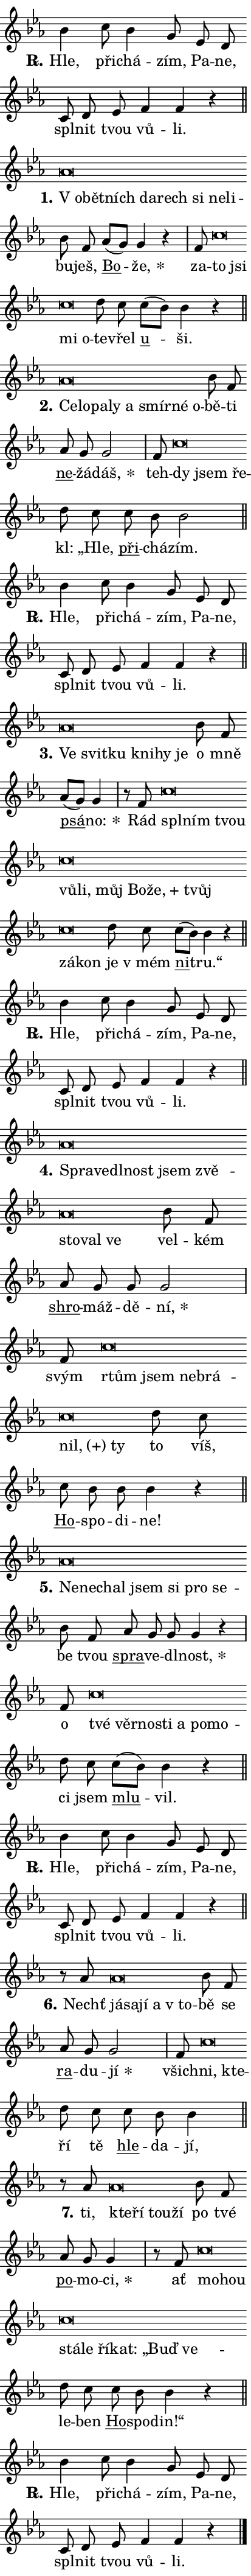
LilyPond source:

\version "2.24.0"
\header { tagline = "" }
\paper {
  indent = 0\cm
  top-margin = 0\cm
  right-margin = 0.13\cm % to fit lyric hyphens
  bottom-margin = 0\cm
  left-margin = 0\cm
  paper-width = 7\cm
  page-breaking = #ly:one-page-breaking
  system-system-spacing.basic-distance = #11
  score-system-spacing.basic-distance = #11
  ragged-last = ##f
}


%% Author: Thomas Morley
%% https://lists.gnu.org/archive/html/lilypond-user/2020-05/msg00002.html
#(define (line-position grob)
"Returns position of @var[grob} in current system:
   @code{'start}, if at first time-step
   @code{'end}, if at last time-step
   @code{'middle} otherwise
"
  (let* ((col (ly:item-get-column grob))
         (ln (ly:grob-object col 'left-neighbor))
         (rn (ly:grob-object col 'right-neighbor))
         (col-to-check-left (if (ly:grob? ln) ln col))
         (col-to-check-right (if (ly:grob? rn) rn col))
         (break-dir-left
           (and
             (ly:grob-property col-to-check-left 'non-musical #f)
             (ly:item-break-dir col-to-check-left)))
         (break-dir-right
           (and
             (ly:grob-property col-to-check-right 'non-musical #f)
             (ly:item-break-dir col-to-check-right))))
        (cond ((eqv? 1 break-dir-left) 'start)
              ((eqv? -1 break-dir-right) 'end)
              (else 'middle))))

#(define (tranparent-at-line-position vctor)
  (lambda (grob)
  "Relying on @code{line-position} select the relevant enry from @var{vctor}.
Used to determine transparency,"
    (case (line-position grob)
      ((end) (not (vector-ref vctor 0)))
      ((middle) (not (vector-ref vctor 1)))
      ((start) (not (vector-ref vctor 2))))))

noteHeadBreakVisibility =
#(define-music-function (break-visibility)(vector?)
"Makes @code{NoteHead}s transparent relying on @var{break-visibility}"
#{
  \override NoteHead.transparent =
    #(tranparent-at-line-position break-visibility)
#})

#(define delete-ledgers-for-transparent-note-heads
  (lambda (grob)
    "Reads whether a @code{NoteHead} is transparent.
If so this @code{NoteHead} is removed from @code{'note-heads} from
@var{grob}, which is supposed to be @code{LedgerLineSpanner}.
As a result ledgers are not printed for this @code{NoteHead}"
    (let* ((nhds-array (ly:grob-object grob 'note-heads))
           (nhds-list
             (if (ly:grob-array? nhds-array)
                 (ly:grob-array->list nhds-array)
                 '()))
           ;; Relies on the transparent-property being done before
           ;; Staff.LedgerLineSpanner.after-line-breaking is executed.
           ;; This is fragile ...
           (to-keep
             (remove
               (lambda (nhd)
                 (ly:grob-property nhd 'transparent #f))
               nhds-list)))
      ;; TODO find a better method to iterate over grob-arrays, similiar
      ;; to filter/remove etc for lists
      ;; For now rebuilt from scratch
      (set! (ly:grob-object grob 'note-heads)  '())
      (for-each
        (lambda (nhd)
          (ly:pointer-group-interface::add-grob grob 'note-heads nhd))
        to-keep))))

squashNotes = {
  \override NoteHead.X-extent = #'(-0.2 . 0.2)
  \override NoteHead.Y-extent = #'(-0.75 . 0)
  \override NoteHead.stencil =
    #(lambda (grob)
       (let ((pos (ly:grob-property grob 'staff-position)))
         (begin
           (if (< pos -7) (display "ERROR: Lower brevis then expected\n") (display "OK: Expected brevis position\n"))
           (if (<= pos -6) ly:text-interface::print ly:note-head::print))))
}
unSquashNotes = {
  \revert NoteHead.X-extent
  \revert NoteHead.Y-extent
  \revert NoteHead.stencil
}

hideNotes = \noteHeadBreakVisibility #begin-of-line-visible
unHideNotes = \noteHeadBreakVisibility #all-visible

% work-around for resetting accidentals
% https://lilypond.org/doc/v2.23/Documentation/notation/displaying-rhythms#unmetered-music
cadenzaMeasure = {
  \cadenzaOff
  \partial 1024 s1024
  \cadenzaOn
}

#(define-markup-command (accent layout props text) (markup?)
  "Underline accented syllable"
  (interpret-markup layout props
    #{\markup \override #'(offset . 4.3) \underline { #text }#}))

responsum = \markup \concat {
  "R" \hspace #-1.05 \path #0.1 #'((moveto 0 0.07) (lineto 0.9 0.8)) \hspace #0.05 "."
}

spaceSize = #0.6828661417322834 % exact space size for TeX Gyre Schola

\layout {
  \context {
    \Staff
    \remove "Time_signature_engraver"
    \override LedgerLineSpanner.after-line-breaking = #delete-ledgers-for-transparent-note-heads
  }
  \context {
    \Lyrics {
      \override LyricSpace.minimum-distance = \spaceSize
      \override LyricText.font-name = #"TeX Gyre Schola"
      \override LyricText.font-size = 1
      \override StanzaNumber.font-name = #"TeX Gyre Schola Bold"
      \override StanzaNumber.font-size = 1
    }
  }
  \context {
    \Score 
    \override NoteHead.text =
      #(lambda (grob) 
        (let ((pos (ly:grob-property grob 'staff-position)))
          #{\markup {
            \combine
              \halign #-0.55 \raise #(if (= pos -6) 0 0.5) \override #'(thickness . 2) \draw-line #'(3.2 . 0)
              \musicglyph "noteheads.sM1"
          }#}))
  }
}

% magnetic-lyrics.ily
%
%   written by
%     Jean Abou Samra <jean@abou-samra.fr>
%     Werner Lemberg <wl@gnu.org>
%
%   adapted by
%     Jiri Hon <jiri.hon@gmail.com>
%
% Version 2022-Apr-15

% https://www.mail-archive.com/lilypond-user@gnu.org/msg149350.html

#(define (Left_hyphen_pointer_engraver context)
   "Collect syllable-hyphen-syllable occurrences in lyrics and store
them in properties.  This engraver only looks to the left.  For
example, if the lyrics input is @code{foo -- bar}, it does the
following.

@itemize @bullet
@item
Set the @code{text} property of the @code{LyricHyphen} grob between
@q{foo} and @q{bar} to @code{foo}.

@item
Set the @code{left-hyphen} property of the @code{LyricText} grob with
text @q{foo} to the @code{LyricHyphen} grob between @q{foo} and
@q{bar}.
@end itemize

Use this auxiliary engraver in combination with the
@code{lyric-@/text::@/apply-@/magnetic-@/offset!} hook."
   (let ((hyphen #f)
         (text #f))
     (make-engraver
      (acknowledgers
       ((lyric-syllable-interface engraver grob source-engraver)
        (set! text grob)))
      (end-acknowledgers
       ((lyric-hyphen-interface engraver grob source-engraver)
        ;(when (not (grob::has-interface grob 'lyric-space-interface))
          (set! hyphen grob)));)
      ((stop-translation-timestep engraver)
       (when (and text hyphen)
         (ly:grob-set-object! text 'left-hyphen hyphen))
       (set! text #f)
       (set! hyphen #f)))))

#(define (lyric-text::apply-magnetic-offset! grob)
   "If the space between two syllables is less than the value in
property @code{LyricText@/.details@/.squash-threshold}, move the right
syllable to the left so that it gets concatenated with the left
syllable.

Use this function as a hook for
@code{LyricText@/.after-@/line-@/breaking} if the
@code{Left_@/hyphen_@/pointer_@/engraver} is active."
   (let ((hyphen (ly:grob-object grob 'left-hyphen #f)))
     (when hyphen
       (let ((left-text (ly:spanner-bound hyphen LEFT)))
         (when (grob::has-interface left-text 'lyric-syllable-interface)
           (let* ((common (ly:grob-common-refpoint grob left-text X))
                  (this-x-ext (ly:grob-extent grob common X))
                  (left-x-ext
                   (begin
                     ;; Trigger magnetism for left-text.
                     (ly:grob-property left-text 'after-line-breaking)
                     (ly:grob-extent left-text common X)))
                  ;; `delta` is the gap width between two syllables.
                  (delta (- (interval-start this-x-ext)
                            (interval-end left-x-ext)))
                  (details (ly:grob-property grob 'details))
                  (threshold (assoc-get 'squash-threshold details 0.2)))
             (when (< delta threshold)
               (let* (;; We have to manipulate the input text so that
                      ;; ligatures crossing syllable boundaries are not
                      ;; disabled.  For languages based on the Latin
                      ;; script this is essentially a beautification.
                      ;; However, for non-Western scripts it can be a
                      ;; necessity.
                      (lt (ly:grob-property left-text 'text))
                      (rt (ly:grob-property grob 'text))
                      (is-space (grob::has-interface hyphen 'lyric-space-interface))
                      (space (if is-space " " ""))
                      (extra-delta (if is-space spaceSize 0))
                      ;; Append new syllable.
                      (ltrt-space (if (and (string? lt) (string? rt))
                                (string-append lt space rt)
                                (make-concat-markup (list lt space rt))))
                      ;; Right-align `ltrt` to the right side.
                      (ltrt-space-markup (grob-interpret-markup
                               grob
                               (make-translate-markup
                                (cons (interval-length this-x-ext) 0)
                                (make-right-align-markup ltrt-space)))))
                 (begin
                   ;; Don't print `left-text`.
                   (ly:grob-set-property! left-text 'stencil #f)
                   ;; Set text and stencil (which holds all collected
                   ;; syllables so far) and shift it to the left.
                   (ly:grob-set-property! grob 'text ltrt-space)
                   (ly:grob-set-property! grob 'stencil ltrt-space-markup)
                   (ly:grob-translate-axis! grob (- (- delta extra-delta)) X))))))))))


#(define (lyric-hyphen::displace-bounds-first grob)
   ;; Make very sure this callback isn't triggered too early.
   (let ((left (ly:spanner-bound grob LEFT))
         (right (ly:spanner-bound grob RIGHT)))
     (ly:grob-property left 'after-line-breaking)
     (ly:grob-property right 'after-line-breaking)
     (ly:lyric-hyphen::print grob)))

squashThreshold = #0.4

\layout {
  \context {
    \Lyrics
    \consists #Left_hyphen_pointer_engraver
    \override LyricText.after-line-breaking =
      #lyric-text::apply-magnetic-offset!
    \override LyricHyphen.stencil = #lyric-hyphen::displace-bounds-first
    \override LyricText.details.squash-threshold = \squashThreshold
    \override LyricHyphen.minimum-distance = 0
    \override LyricHyphen.minimum-length = \squashThreshold
  }
}

squashText = \override LyricText.details.squash-threshold = 9999
unSquashText = \override LyricText.details.squash-threshold = \squashThreshold

leftText = \override LyricText.self-alignment-X = #LEFT
unLeftText = \revert LyricText.self-alignment-X

starOffset = #(lambda (grob) 
                (let ((x_offset (ly:self-alignment-interface::aligned-on-x-parent grob)))
                  (if (= x_offset 0) 0 (+ x_offset 1.2))))

star = #(define-music-function (syllable)(string?)
"Append star separator at the end of a syllable"
#{
  \once \override LyricText.X-offset = #starOffset
  \lyricmode { \markup {
    #syllable
    \override #'((font-name . "TeX Gyre Schola Bold")) \hspace #0.2 \lower #0.65 \larger "*"
  } }
#})

starAccent = #(define-music-function (syllable)(string?)
"Append star separator at the end of a syllable and make accent"
#{
  \once \override LyricText.X-offset = #starOffset
  \lyricmode { \markup {
    \accent #syllable
    \override #'((font-name . "TeX Gyre Schola Bold")) \hspace #0.2 \lower #0.65 \larger "*"
  } }
#})

breath = #(define-music-function (syllable)(string?)
"Append breathing indicator at the end of a syllable"
#{
  \lyricmode { \markup { #syllable "+" } }
#})

optionalBreath = #(define-music-function (syllable)(string?)
"Append optional breathing indicator at the end of a syllable"
#{
  \lyricmode { \markup { #syllable "(+)" } }
#})


\score {
    <<
        \new Voice = "melody" { \cadenzaOn \key es \major \relative { bes'4 c8 bes4 g8 \bar "" es d \bar "" c d es \bar "" f4 f r \cadenzaMeasure \bar "||" \break } }
        \new Lyrics \lyricsto "melody" { \lyricmode { \set stanza = \responsum
Hle, při -- chá -- zím, Pa -- ne, spl -- nit tvou vů -- li. } }
    >>
    \layout {}
}

\score {
    <<
        \new Voice = "melody" { \cadenzaOn \key es \major \relative { \squashNotes as'\breve*1/16 \hideNotes \breve*1/16 \bar "" \breve*1/16 \bar "" \breve*1/16 \bar "" \breve*1/16 \bar "" \breve*1/16 \bar "" \breve*1/16 \breve*1/16 \bar "" \unHideNotes \unSquashNotes bes8 f \bar "" as[( g)] g4 r \cadenzaMeasure \bar "|" f8 \squashNotes c'\breve*1/16 \hideNotes \breve*1/16 \bar "" \breve*1/16 \breve*1/16 \bar "" \unHideNotes \unSquashNotes d8 c \bar "" c[( bes)] bes4 r \cadenzaMeasure \bar "||" \break } }
        \new Lyrics \lyricsto "melody" { \lyricmode { \set stanza = "1."
\leftText "V o" -- \squashText bět -- ních da -- rech si ne -- li -- \unLeftText \unSquashText bu -- ješ, \markup \accent Bo -- \star že, za -- \leftText to \squashText jsi mi o -- \unLeftText \unSquashText te -- vřel \markup \accent u -- ši. } }
    >>
    \layout {}
}

\score {
    <<
        \new Voice = "melody" { \cadenzaOn \key es \major \relative { \squashNotes as'\breve*1/16 \hideNotes \breve*1/16 \bar "" \breve*1/16 \bar "" \breve*1/16 \bar "" \breve*1/16 \bar "" \breve*1/16 \bar "" \breve*1/16 \breve*1/16 \bar "" \unHideNotes \unSquashNotes bes8 f \bar "" as g g2 \cadenzaMeasure \bar "|" f8 \squashNotes c'\breve*1/16 \hideNotes \breve*1/16 \breve*1/16 \bar "" \unHideNotes \unSquashNotes d8 c \bar "" c bes bes2 \cadenzaMeasure \bar "||" \break } }
        \new Lyrics \lyricsto "melody" { \lyricmode { \set stanza = "2."
\leftText Ce -- \squashText lo -- pa -- ly a smír -- né o -- \unLeftText \unSquashText bě -- ti \markup \accent ne -- žá -- \star dáš, teh -- \leftText dy \squashText jsem ře -- \unLeftText \unSquashText kl: „Hle, \markup \accent při -- chá -- zím. } }
    >>
    \layout {}
}

\score {
    <<
        \new Voice = "melody" { \cadenzaOn \key es \major \relative { bes'4 c8 bes4 g8 \bar "" es d \bar "" c d es \bar "" f4 f r \cadenzaMeasure \bar "||" \break } }
        \new Lyrics \lyricsto "melody" { \lyricmode { \set stanza = \responsum
Hle, při -- chá -- zím, Pa -- ne, spl -- nit tvou vů -- li. } }
    >>
    \layout {}
}

\score {
    <<
        \new Voice = "melody" { \cadenzaOn \key es \major \relative { \squashNotes as'\breve*1/16 \hideNotes \breve*1/16 \bar "" \breve*1/16 \bar "" \breve*1/16 \bar "" \breve*1/16 \breve*1/16 \bar "" \unHideNotes \unSquashNotes bes8 f \bar "" as[( g)] g4 \cadenzaMeasure \bar "|" r8 f8 \squashNotes c'\breve*1/16 \hideNotes \breve*1/16 \bar "" \breve*1/16 \bar "" \breve*1/16 \bar "" \breve*1/16 \bar "" \breve*1/16 \bar "" \breve*1/16 \bar "" \breve*1/16 \bar "" \breve*1/16 \bar "" \breve*1/16 \breve*1/16 \bar "" \unHideNotes \unSquashNotes d8 c \bar "" c[( bes)] bes4 r \cadenzaMeasure \bar "||" \break } }
        \new Lyrics \lyricsto "melody" { \lyricmode { \set stanza = "3."
\leftText Ve \squashText svit -- ku kni -- hy je \unLeftText \unSquashText o mně \markup \accent psá -- \star no: Rád \leftText spl -- \squashText ním tvou vů -- li, můj Bo -- \breath "že," tvůj zá -- kon \unLeftText \unSquashText je "v mém" \markup \accent ni -- tru.“ } }
    >>
    \layout {}
}

\score {
    <<
        \new Voice = "melody" { \cadenzaOn \key es \major \relative { bes'4 c8 bes4 g8 \bar "" es d \bar "" c d es \bar "" f4 f r \cadenzaMeasure \bar "||" \break } }
        \new Lyrics \lyricsto "melody" { \lyricmode { \set stanza = \responsum
Hle, při -- chá -- zím, Pa -- ne, spl -- nit tvou vů -- li. } }
    >>
    \layout {}
}

\score {
    <<
        \new Voice = "melody" { \cadenzaOn \key es \major \relative { \squashNotes as'\breve*1/16 \hideNotes \breve*1/16 \bar "" \breve*1/16 \bar "" \breve*1/16 \bar "" \breve*1/16 \bar "" \breve*1/16 \bar "" \breve*1/16 \bar "" \breve*1/16 \breve*1/16 \bar "" \unHideNotes \unSquashNotes bes8 f \bar "" as g g g2 \cadenzaMeasure \bar "|" f8 \squashNotes c'\breve*1/16 \hideNotes \breve*1/16 \bar "" \breve*1/16 \bar "" \breve*1/16 \bar "" \breve*1/16 \breve*1/16 \bar "" \unHideNotes \unSquashNotes d8 c \bar "" c bes bes bes4 r \cadenzaMeasure \bar "||" \break } }
        \new Lyrics \lyricsto "melody" { \lyricmode { \set stanza = "4."
\leftText Spra -- \squashText ve -- dl -- nost jsem zvě -- sto -- val ve \unLeftText \unSquashText vel -- kém \markup \accent shro -- máž -- dě -- \star ní, svým \leftText rtům \squashText jsem ne -- brá -- \optionalBreath nil, ty \unLeftText \unSquashText to víš, \markup \accent Ho -- spo -- di -- ne! } }
    >>
    \layout {}
}

\score {
    <<
        \new Voice = "melody" { \cadenzaOn \key es \major \relative { \squashNotes as'\breve*1/16 \hideNotes \breve*1/16 \bar "" \breve*1/16 \bar "" \breve*1/16 \bar "" \breve*1/16 \bar "" \breve*1/16 \breve*1/16 \bar "" \unHideNotes \unSquashNotes bes8 f \bar "" as g g g4 r \cadenzaMeasure \bar "|" f8 \squashNotes c'\breve*1/16 \hideNotes \breve*1/16 \bar "" \breve*1/16 \bar "" \breve*1/16 \bar "" \breve*1/16 \bar "" \breve*1/16 \breve*1/16 \bar "" \unHideNotes \unSquashNotes d8 c \bar "" c[( bes)] bes4 r \cadenzaMeasure \bar "||" \break } }
        \new Lyrics \lyricsto "melody" { \lyricmode { \set stanza = "5."
\leftText Ne -- \squashText ne -- chal jsem si pro se -- \unLeftText \unSquashText be tvou \markup \accent spra -- ve -- dl -- \star nost, o \leftText tvé \squashText věr -- no -- sti a po -- mo -- \unLeftText \unSquashText ci jsem \markup \accent mlu -- vil. } }
    >>
    \layout {}
}

\score {
    <<
        \new Voice = "melody" { \cadenzaOn \key es \major \relative { bes'4 c8 bes4 g8 \bar "" es d \bar "" c d es \bar "" f4 f r \cadenzaMeasure \bar "||" \break } }
        \new Lyrics \lyricsto "melody" { \lyricmode { \set stanza = \responsum
Hle, při -- chá -- zím, Pa -- ne, spl -- nit tvou vů -- li. } }
    >>
    \layout {}
}

\score {
    <<
        \new Voice = "melody" { \cadenzaOn \key es \major \relative { r8 as'8 \squashNotes as\breve*1/16 \hideNotes \breve*1/16 \bar "" \breve*1/16 \bar "" \breve*1/16 \breve*1/16 \bar "" \unHideNotes \unSquashNotes bes8 f \bar "" as g g2 \cadenzaMeasure \bar "|" f8 \squashNotes c'\breve*1/16 \hideNotes \breve*1/16 \bar "" \unHideNotes \unSquashNotes d8 c \bar "" c bes bes4 \cadenzaMeasure \bar "||" \break } }
        \new Lyrics \lyricsto "melody" { \lyricmode { \set stanza = "6."
Nechť \leftText já -- \squashText sa -- jí a "v to" -- \unLeftText \unSquashText bě se \markup \accent ra -- du -- \star jí všich -- \leftText ni, \squashText kte -- \unLeftText \unSquashText ří tě \markup \accent hle -- da -- jí, } }
    >>
    \layout {}
}

\score {
    <<
        \new Voice = "melody" { \cadenzaOn \key es \major \relative { r8 as'8 \squashNotes as\breve*1/16 \hideNotes \breve*1/16 \bar "" \breve*1/16 \breve*1/16 \bar "" \unHideNotes \unSquashNotes bes8 f \bar "" as g g4 \cadenzaMeasure \bar "|" r8 f8 \squashNotes c'\breve*1/16 \hideNotes \breve*1/16 \bar "" \breve*1/16 \bar "" \breve*1/16 \bar "" \breve*1/16 \bar "" \breve*1/16 \bar "" \breve*1/16 \breve*1/16 \bar "" \unHideNotes \unSquashNotes d8 c \bar "" c bes bes4 r \cadenzaMeasure \bar "||" \break } }
        \new Lyrics \lyricsto "melody" { \lyricmode { \set stanza = "7."
ti, \leftText kte -- \squashText ří tou -- ží \unLeftText \unSquashText po tvé \markup \accent po -- mo -- \star ci, ať \leftText mo -- \squashText hou stá -- le ří -- kat: „Buď ve -- \unLeftText \unSquashText le -- ben \markup \accent Ho -- spo -- din!“ } }
    >>
    \layout {}
}

\score {
    <<
        \new Voice = "melody" { \cadenzaOn \key es \major \relative { bes'4 c8 bes4 g8 \bar "" es d \bar "" c d es \bar "" f4 f r \cadenzaMeasure \bar "||" \break } \bar "|." }
        \new Lyrics \lyricsto "melody" { \lyricmode { \set stanza = \responsum
Hle, při -- chá -- zím, Pa -- ne, spl -- nit tvou vů -- li. } }
    >>
    \layout {}
}
